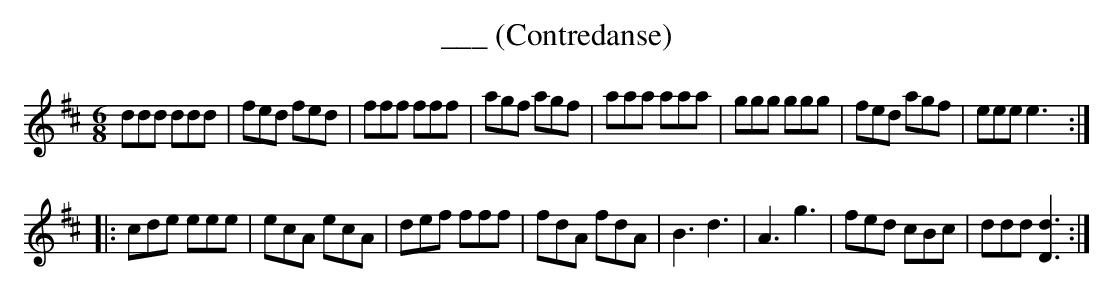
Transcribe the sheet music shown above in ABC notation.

X:1
T:___ (Contredanse)
K:Dmaj
M:6/8
L:1/8
ddd ddd|fed fed|fff fff|agf agf|aaa aaa|ggg ggg|fed agf|eee e3:|
|:cde eee|ecA ecA|def fff|fdA fdA|B3 d3|A3 g3|fed cBc|ddd [Dd]3:|]
